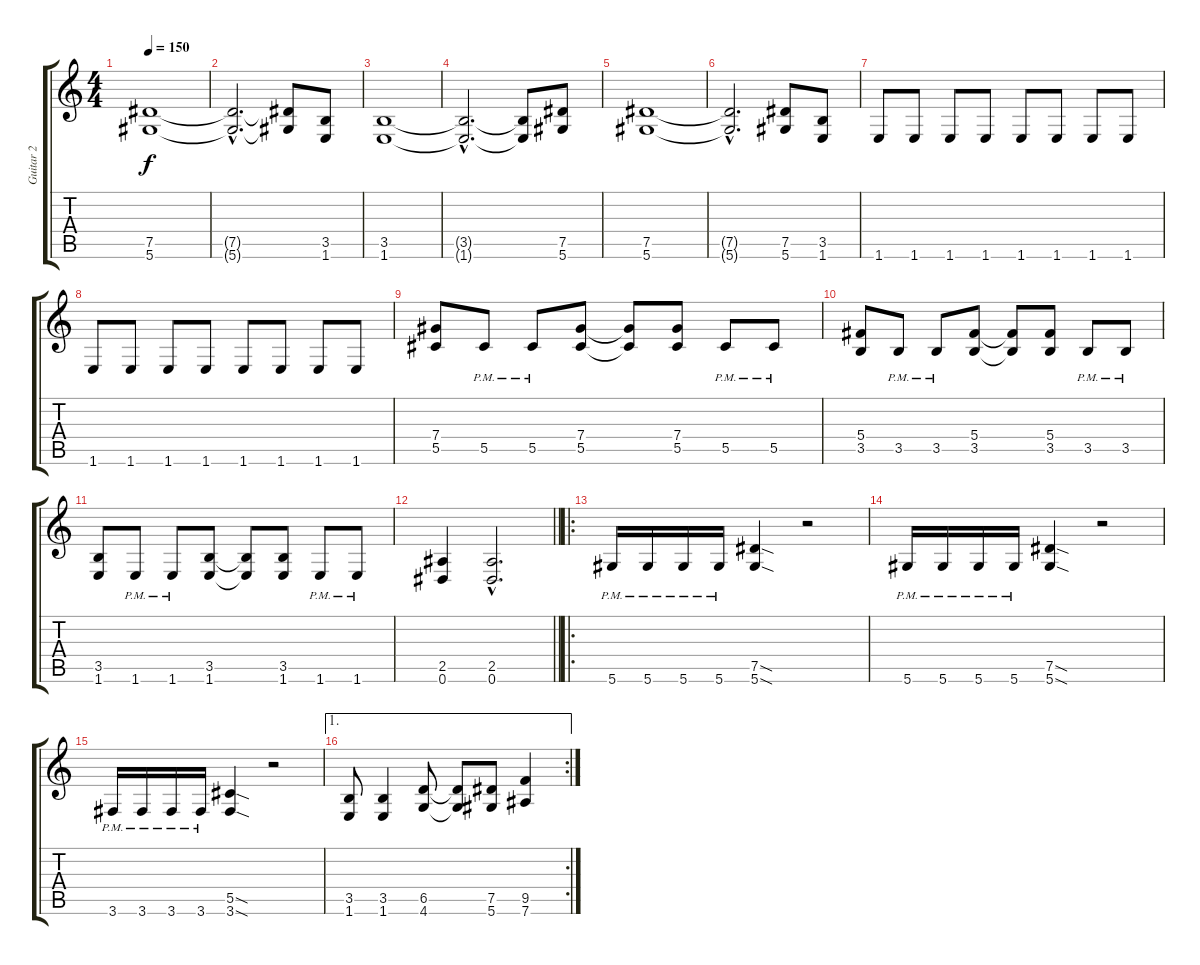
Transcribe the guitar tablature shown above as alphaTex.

\track ("Guitar 2" "Guitar 2") {instrument distortionguitar}
\staff {score tabs}
\tuning (Eb4 Bb3 Gb3 Db3 Ab2 Eb2) {hide}
\ts (4 4)
\tempo 150
\clef g2
\ks c
(7.5 5.6).1{dy f instrument distortionguitar} |
(7.5{hac t} 5.6{hac t}).2{d} (7.5{t} 5.6{t}).8 (3.5 1.6).8 |
(3.5 1.6).1 |
(3.5{hac t} 1.6{hac t}).2{d} (3.5{t} 1.6{t}).8 (7.5 5.6).8 |
(7.5 5.6).1 |
(7.5{hac t} 5.6{hac t}).2{d} (7.5 5.6).8 (3.5 1.6).8 |
1.6.8 1.6.8 1.6.8 1.6.8 1.6.8 1.6.8 1.6.8 1.6.8 |
1.6.8 1.6.8 1.6.8 1.6.8 1.6.8 1.6.8 1.6.8 1.6.8 |
(7.4 5.5).8 5.5{pm}.8 5.5{pm}.8 (7.4 5.5).8 (7.4{t} 5.5{t}).8 (7.4 5.5).8 5.5{pm}.8 5.5{pm}.8 |
(5.4 3.5).8 3.5{pm}.8 3.5{pm}.8 (5.4 3.5).8 (5.4{t} 3.5{t}).8 (5.4 3.5).8 3.5{pm}.8 3.5{pm}.8 |
(3.5 1.6).8 1.6{pm}.8 1.6{pm}.8 (3.5 1.6).8 (3.5{t} 1.6{t}).8 (3.5 1.6).8 1.6{pm}.8 1.6{pm}.8 |
\barLineRight lightlight
(2.5 0.6).4 (2.5{hac} 0.6{hac}).2{d} |
\ro
5.6{pm}.16 5.6{pm}.16 5.6{pm}.16 5.6{pm}.16 (7.5{sod} 5.6{sod}).4 r.2 |
5.6{pm}.16 5.6{pm}.16 5.6{pm}.16 5.6{pm}.16 (7.5{sod} 5.6{sod}).4 r.2 |
3.6{pm}.16 3.6{pm}.16 3.6{pm}.16 3.6{pm}.16 (5.5{sod} 3.6{sod}).4 r.2 |
\ae 1
\rc 2
(3.5 1.6).8 (3.5 1.6).4 (6.5 4.6).8 (6.5{t} 4.6{t}).8 (7.5 5.6).8 (9.5 7.6).4
